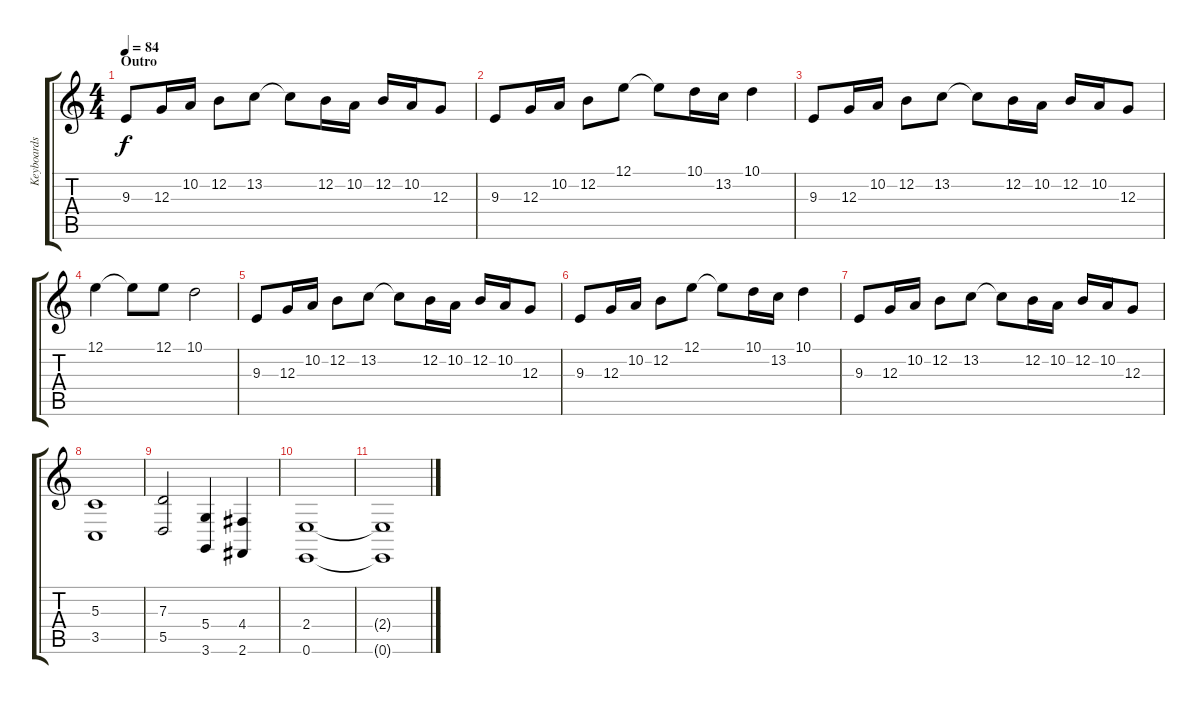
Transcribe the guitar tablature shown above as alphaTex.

\track ("Keyboards" "Keyboards") {instrument stringensemble1}
\staff {score tabs}
\tuning (E4 B3 G3 D3 A2 E2) {hide}
\ts (4 4)
\section ("" "Outro")
\tempo 84
\clef g2
\ks c
9.3.8{dy f} 12.3.16 10.2.16 12.2.8 13.2.8 13.2{t}.8 12.2.16 10.2.16 12.2.16 10.2.16 12.3.8 |
9.3.8 12.3.16 10.2.16 12.2.8 12.1.8 12.1{t}.8 10.1.16 13.2.16 10.1.4 |
9.3.8 12.3.16 10.2.16 12.2.8 13.2.8 13.2{t}.8 12.2.16 10.2.16 12.2.16 10.2.16 12.3.8 |
12.1.4 12.1{t}.8 12.1.8 10.1.2 |
9.3.8 12.3.16 10.2.16 12.2.8 13.2.8 13.2{t}.8 12.2.16 10.2.16 12.2.16 10.2.16 12.3.8 |
9.3.8 12.3.16 10.2.16 12.2.8 12.1.8 12.1{t}.8 10.1.16 13.2.16 10.1.4 |
9.3.8 12.3.16 10.2.16 12.2.8 13.2.8 13.2{t}.8 12.2.16 10.2.16 12.2.16 10.2.16 12.3.8 |
(5.3 3.5).1 |
(7.3 5.5).2 (5.4 3.6).4 (4.4 2.6).4 |
(2.4 0.6).1 |
(2.4{t} 0.6{t}).1
